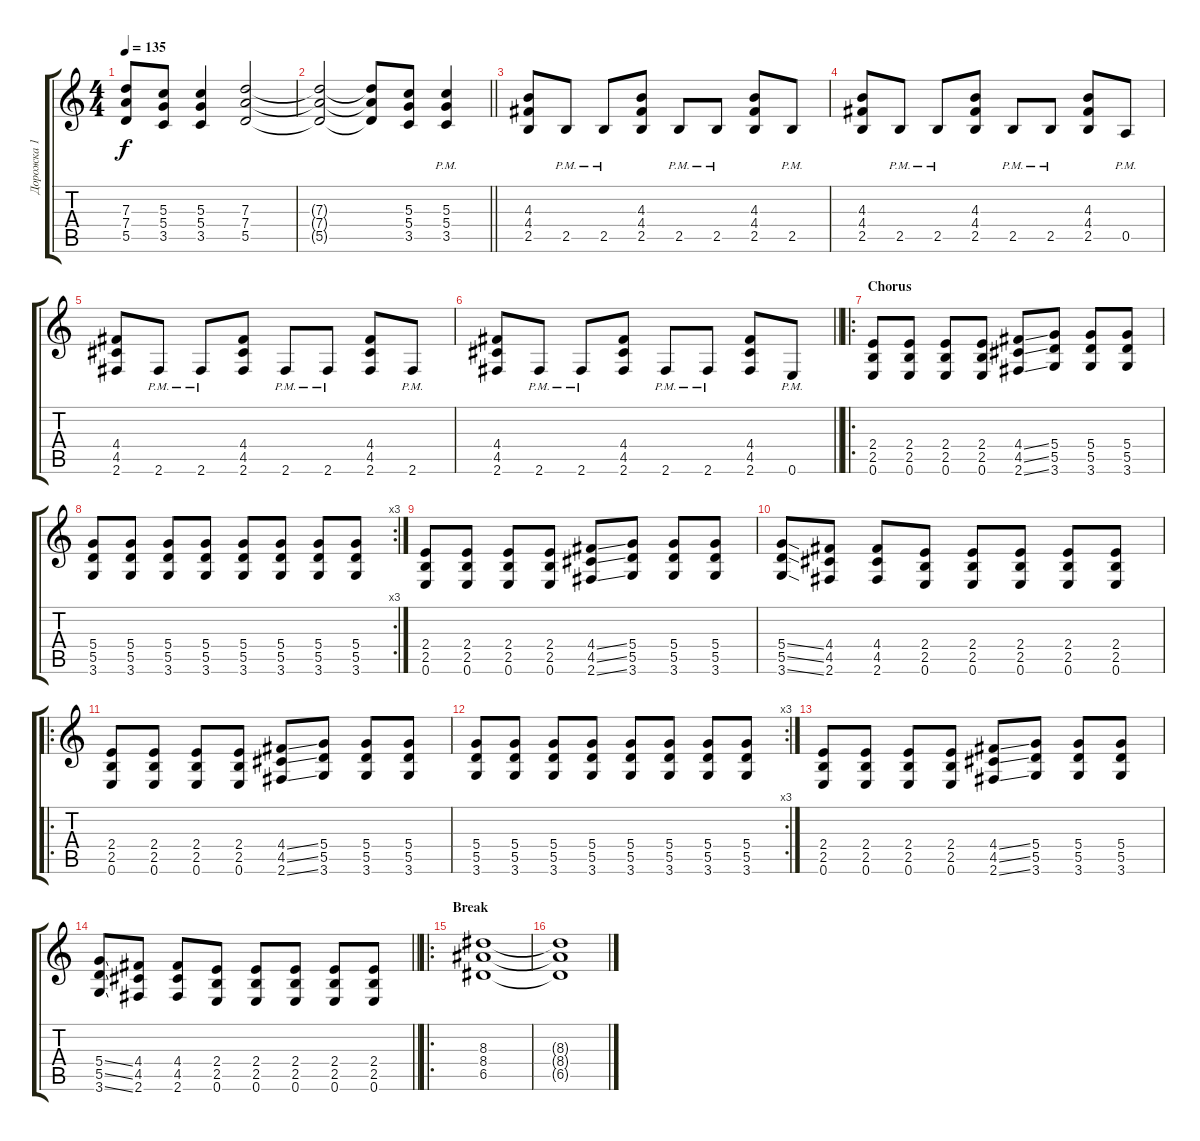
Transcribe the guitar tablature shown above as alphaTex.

\track ("Дорожка 1" "Дорожка 1") {instrument overdrivenguitar}
\staff {score tabs}
\tuning (E4 B3 G3 D3 A2 E2) {hide}
\ts (4 4)
\tempo 135
\clef g2
\ks c
(7.3{t} 7.4{t} 5.5{t}).8{dy f} (5.3 5.4 3.5).8 (5.3 5.4 3.5).4 (7.3 7.4 5.5).2 |
\barLineRight lightlight
(7.3{t} 7.4{t} 5.5{t}).2 (7.3{t} 7.4{t} 5.5{t}).8 (5.3 5.4 3.5).8 (5.3{pm} 5.4{pm} 3.5{pm}).4 |
\section ("" "")
(4.3 4.4 2.5).8 2.5{pm}.8 2.5{pm}.8 (4.3 4.4 2.5).8 2.5{pm}.8 2.5{pm}.8 (4.3 4.4 2.5).8 2.5{pm}.8 |
(4.3 4.4 2.5).8 2.5{pm}.8 2.5{pm}.8 (4.3 4.4 2.5).8 2.5{pm}.8 2.5{pm}.8 (4.3 4.4 2.5).8 0.5{pm}.8 |
(4.4 4.5 2.6).8 2.6{pm}.8 2.6{pm}.8 (4.4 4.5 2.6).8 2.6{pm}.8 2.6{pm}.8 (4.4 4.5 2.6).8 2.6{pm}.8 |
\barLineRight lightlight
(4.4 4.5 2.6).8 2.6{pm}.8 2.6{pm}.8 (4.4 4.5 2.6).8 2.6{pm}.8 2.6{pm}.8 (4.4 4.5 2.6).8 0.6{pm}.8 |
\ro
\section ("" "Chorus")
(2.4 2.5 0.6).8{balance 8} (2.4 2.5 0.6).8 (2.4 2.5 0.6).8 (2.4 2.5 0.6).8 (4.4{ss} 4.5{ss} 2.6{ss}).8 (5.4 5.5 3.6).8 (5.4 5.5 3.6).8 (5.4 5.5 3.6).8 |
\rc 3
(5.4 5.5 3.6).8 (5.4 5.5 3.6).8 (5.4 5.5 3.6).8 (5.4 5.5 3.6).8 (5.4 5.5 3.6).8 (5.4 5.5 3.6).8 (5.4 5.5 3.6).8 (5.4 5.5 3.6).8 |
(2.4 2.5 0.6).8 (2.4 2.5 0.6).8 (2.4 2.5 0.6).8 (2.4 2.5 0.6).8 (4.4{ss} 4.5{ss} 2.6{ss}).8 (5.4 5.5 3.6).8 (5.4 5.5 3.6).8 (5.4 5.5 3.6).8 |
(5.4{ss} 5.5{ss} 3.6{ss}).8 (4.4 4.5 2.6).8 (4.4 4.5 2.6).8 (2.4 2.5 0.6).8 (2.4 2.5 0.6).8 (2.4 2.5 0.6).8 (2.4 2.5 0.6).8 (2.4 2.5 0.6).8 |
\ro
(2.4 2.5 0.6).8{balance 8} (2.4 2.5 0.6).8 (2.4 2.5 0.6).8 (2.4 2.5 0.6).8 (4.4{ss} 4.5{ss} 2.6{ss}).8 (5.4 5.5 3.6).8 (5.4 5.5 3.6).8 (5.4 5.5 3.6).8 |
\rc 3
(5.4 5.5 3.6).8 (5.4 5.5 3.6).8 (5.4 5.5 3.6).8 (5.4 5.5 3.6).8 (5.4 5.5 3.6).8 (5.4 5.5 3.6).8 (5.4 5.5 3.6).8 (5.4 5.5 3.6).8 |
(2.4 2.5 0.6).8 (2.4 2.5 0.6).8 (2.4 2.5 0.6).8 (2.4 2.5 0.6).8 (4.4{ss} 4.5{ss} 2.6{ss}).8 (5.4 5.5 3.6).8 (5.4 5.5 3.6).8 (5.4 5.5 3.6).8 |
\barLineRight lightlight
(5.4{ss} 5.5{ss} 3.6{ss}).8 (4.4 4.5 2.6).8 (4.4 4.5 2.6).8 (2.4 2.5 0.6).8 (2.4 2.5 0.6).8 (2.4 2.5 0.6).8 (2.4 2.5 0.6).8 (2.4 2.5 0.6).8 |
\ro
\section ("" "Break")
(8.3 8.4 6.5).1 |
(8.3{t} 8.4{t} 6.5{t}).1
